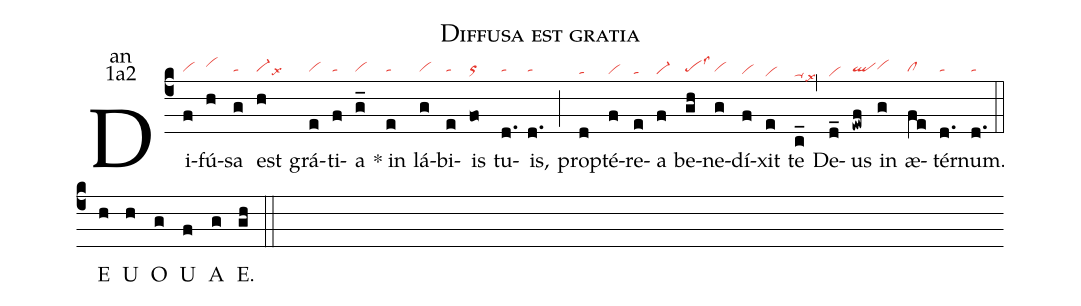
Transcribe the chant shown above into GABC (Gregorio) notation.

name:Diffusa est gratia;
office-part:an;
mode:1a2;
nabc-lines:1;
%%
(c4) Di(f|vi)fú(h|vihh)sa(g|ta) est(h|vi-lsx9) grá(e|vi)ti(f|ta)a(g_|vi) <sp>*</sp> in(e|ta) lá(g|vi)bi(e|ta)is(fo|or) tu(d.|ta)is,(d.|ta) (;)
pro(d|tahe)pté(f|vihe)re(e|tahe)a(f|vi-he) be(gh|pelss3)ne(g|vi)dí(f|vihe)xit(e|vihd) te(c_|ta-hdlsx9) (,) De(d_|vihd)us(ewf|ql) in(g|vihg) æ(fe|cl)tér(d.|ta)num.(d.|ta) (::)
<eu>E(h) U(h) O(g) U(f) A(g) E.(gh) </eu>(::)
